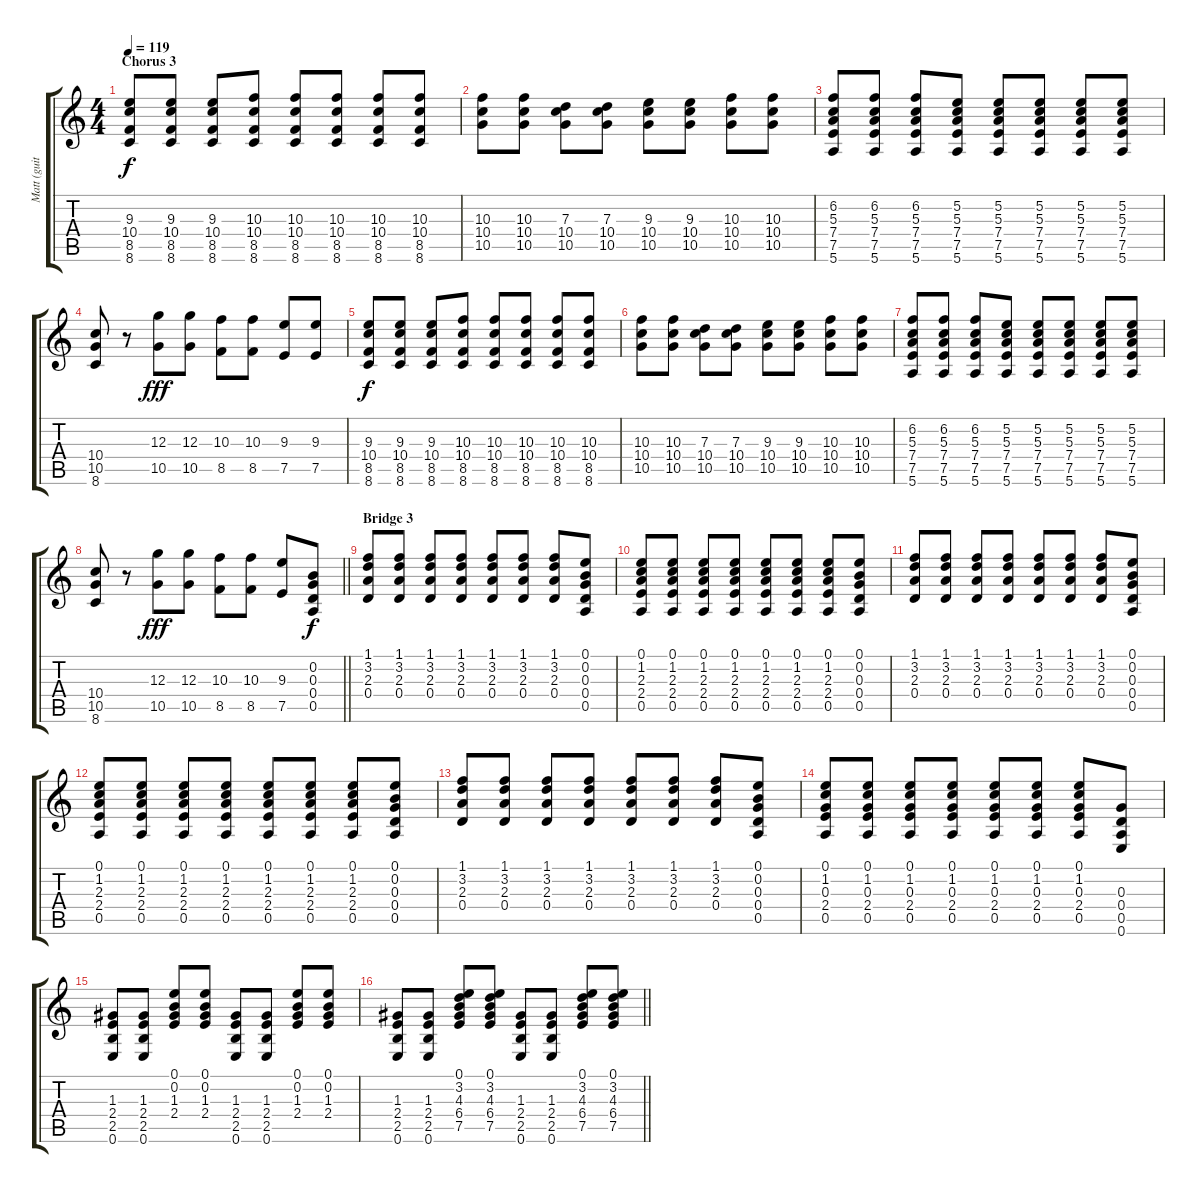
\track ("Matt (guitar 2)" "Matt (guit") {instrument distortionguitar}
\staff {score tabs}
\tuning (E4 B3 G3 D3 A2 E2) {hide}
\ts (4 4)
\section ("" "Chorus 3")
\tempo 119
\clef g2
\ks c
(9.3 10.4 8.5 8.6).8{dy f} (9.3 10.4 8.5 8.6).8 (9.3 10.4 8.5 8.6).8 (10.3 10.4 8.5 8.6).8 (10.3 10.4 8.5 8.6).8 (10.3 10.4 8.5 8.6).8 (10.3 10.4 8.5 8.6).8 (10.3 10.4 8.5 8.6).8 |
(10.3 10.4 10.5).8 (10.3 10.4 10.5).8 (7.3 10.4 10.5).8 (7.3 10.4 10.5).8 (9.3 10.4 10.5).8 (9.3 10.4 10.5).8 (10.3 10.4 10.5).8 (10.3 10.4 10.5).8 |
(6.2 5.3 7.4 7.5 5.6).8 (6.2 5.3 7.4 7.5 5.6).8 (6.2 5.3 7.4 7.5 5.6).8 (5.2 5.3 7.4 7.5 5.6).8 (5.2 5.3 7.4 7.5 5.6).8 (5.2 5.3 7.4 7.5 5.6).8 (5.2 5.3 7.4 7.5 5.6).8 (5.2 5.3 7.4 7.5 5.6).8 |
(10.4 10.5 8.6).8 r.8 (12.3 10.5).8{dy fff} (12.3 10.5).8 (10.3 8.5).8 (10.3 8.5).8 (9.3 7.5).8 (9.3 7.5).8 |
(9.3 10.4 8.5 8.6).8{dy f} (9.3 10.4 8.5 8.6).8 (9.3 10.4 8.5 8.6).8 (10.3 10.4 8.5 8.6).8 (10.3 10.4 8.5 8.6).8 (10.3 10.4 8.5 8.6).8 (10.3 10.4 8.5 8.6).8 (10.3 10.4 8.5 8.6).8 |
(10.3 10.4 10.5).8 (10.3 10.4 10.5).8 (7.3 10.4 10.5).8 (7.3 10.4 10.5).8 (9.3 10.4 10.5).8 (9.3 10.4 10.5).8 (10.3 10.4 10.5).8 (10.3 10.4 10.5).8 |
(6.2 5.3 7.4 7.5 5.6).8 (6.2 5.3 7.4 7.5 5.6).8 (6.2 5.3 7.4 7.5 5.6).8 (5.2 5.3 7.4 7.5 5.6).8 (5.2 5.3 7.4 7.5 5.6).8 (5.2 5.3 7.4 7.5 5.6).8 (5.2 5.3 7.4 7.5 5.6).8 (5.2 5.3 7.4 7.5 5.6).8 |
\barLineRight lightlight
(10.4 10.5 8.6).8 r.8 (12.3 10.5).8{dy fff} (12.3 10.5).8 (10.3 8.5).8 (10.3 8.5).8 (9.3 7.5).8 (0.2 0.3 0.4 0.5).8{dy f} |
\section ("" "Bridge 3")
(1.1 3.2 2.3 0.4).8 (1.1 3.2 2.3 0.4).8 (1.1 3.2 2.3 0.4).8 (1.1 3.2 2.3 0.4).8 (1.1 3.2 2.3 0.4).8 (1.1 3.2 2.3 0.4).8 (1.1 3.2 2.3 0.4).8 (0.1 0.2 0.3 0.4 0.5).8 |
(0.1 1.2 2.3 2.4 0.5).8 (0.1 1.2 2.3 2.4 0.5).8 (0.1 1.2 2.3 2.4 0.5).8 (0.1 1.2 2.3 2.4 0.5).8 (0.1 1.2 2.3 2.4 0.5).8 (0.1 1.2 2.3 2.4 0.5).8 (0.1 1.2 2.3 2.4 0.5).8 (0.1 0.2 0.3 0.4 0.5).8 |
(1.1 3.2 2.3 0.4).8 (1.1 3.2 2.3 0.4).8 (1.1 3.2 2.3 0.4).8 (1.1 3.2 2.3 0.4).8 (1.1 3.2 2.3 0.4).8 (1.1 3.2 2.3 0.4).8 (1.1 3.2 2.3 0.4).8 (0.1 0.2 0.3 0.4 0.5).8 |
(0.1 1.2 2.3 2.4 0.5).8 (0.1 1.2 2.3 2.4 0.5).8 (0.1 1.2 2.3 2.4 0.5).8 (0.1 1.2 2.3 2.4 0.5).8 (0.1 1.2 2.3 2.4 0.5).8 (0.1 1.2 2.3 2.4 0.5).8 (0.1 1.2 2.3 2.4 0.5).8 (0.1 0.2 0.3 0.4 0.5).8 |
(1.1 3.2 2.3 0.4).8 (1.1 3.2 2.3 0.4).8 (1.1 3.2 2.3 0.4).8 (1.1 3.2 2.3 0.4).8 (1.1 3.2 2.3 0.4).8 (1.1 3.2 2.3 0.4).8 (1.1 3.2 2.3 0.4).8 (0.1 0.2 0.3 0.4 0.5).8 |
(0.1 1.2 0.3 2.4 0.5).8 (0.1 1.2 0.3 2.4 0.5).8 (0.1 1.2 0.3 2.4 0.5).8 (0.1 1.2 0.3 2.4 0.5).8 (0.1 1.2 0.3 2.4 0.5).8 (0.1 1.2 0.3 2.4 0.5).8 (0.1 1.2 0.3 2.4 0.5).8 (0.3 0.4 0.5 0.6).8 |
(1.3 2.4 2.5 0.6).8 (1.3 2.4 2.5 0.6).8 (0.1 0.2 1.3 2.4).8 (0.1 0.2 1.3 2.4).8 (1.3 2.4 2.5 0.6).8 (1.3 2.4 2.5 0.6).8 (0.1 0.2 1.3 2.4).8 (0.1 0.2 1.3 2.4).8 |
\barLineRight lightlight
(1.3 2.4 2.5 0.6).8 (1.3 2.4 2.5 0.6).8 (0.1 3.2 4.3 6.4 7.5).8 (0.1 3.2 4.3 6.4 7.5).8 (1.3 2.4 2.5 0.6).8 (1.3 2.4 2.5 0.6).8 (0.1 3.2 4.3 6.4 7.5).8 (0.1 3.2 4.3 6.4 7.5).8
